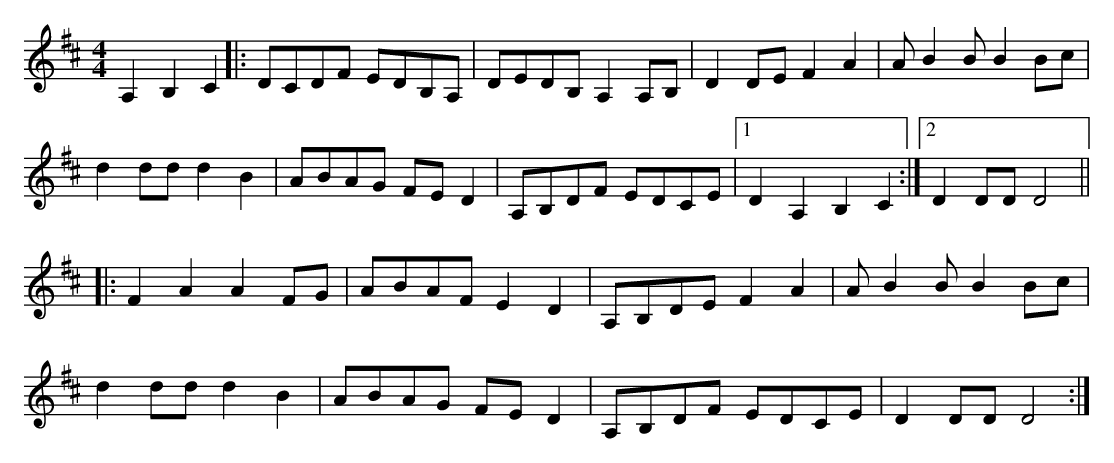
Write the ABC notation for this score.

X:1
M:4/4
K:D
A,2 B,2 C2|: DCDF EDB,A,| DEDB, A,2 A,B,| D2 DE F2 A2| AB2 BB2 Bc|
 d2 dd d2 B2| ABAG FE D2| A,B,DF EDCE|1 D2 A,2 B,2 C2:|2 D2 DD D4||
|:F2A2A2FG| ABAF E2 D2|A,B,DE F2 A2| AB2 BB2 Bc|
 d2 dd d2 B2| ABAG FE D2| A,B,DF EDCE| D2 DD D4:|
